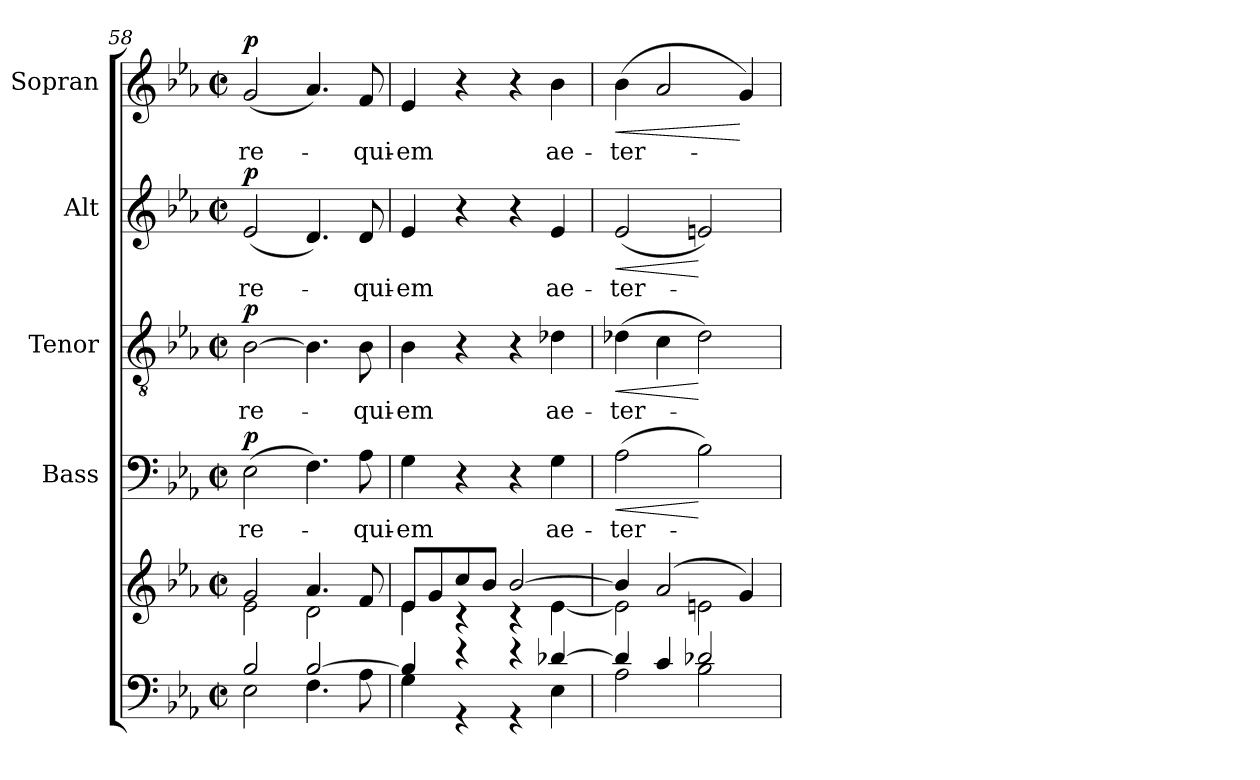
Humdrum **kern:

**kern	**kern	**kern	**text	**dynam	**kern	**text	**dynam	**kern	**text	**dynam	**kern	**text	**dynam
*part5	*part5	*part4	*part4	*part4	*part3	*part3	*part3	*part2	*part2	*part2	*part1	*part1	*part1
*staff6	*staff5	*staff4	*staff4	*staff4	*staff3	*staff3	*staff3	*staff2	*staff2	*staff2	*staff1	*staff1	*staff1
*	*	*I"Bass	*	*	*I"Tenor	*	*	*I"Alt	*	*	*I"Sopran	*	*
*	*	*I'B.	*	*	*I'T.	*	*	*I'A.	*	*	*I'S.	*	*
*clefF4	*clefG2	*clefF4	*	*	*clefGv2	*	*	*clefG2	*	*	*clefG2	*	*
*k[b-e-a-]	*k[b-e-a-]	*k[b-e-a-]	*	*	*k[b-e-a-]	*	*	*k[b-e-a-]	*	*	*k[b-e-a-]	*	*
*E-:	*E-:	*E-:	*	*	*E-:	*	*	*E-:	*	*	*E-:	*	*
*M2/2	*M2/2	*M2/2	*	*	*M2/2	*	*	*M2/2	*	*	*M2/2	*	*
*met(c|)	*met(c|)	*met(c|)	*	*	*met(c|)	*	*	*met(c|)	*	*	*met(c|)	*	*
=58	=58	=58	=58	=58	=58	=58	=58	=58	=58	=58	=58	=58	=58
*^	*^	*	*	*	*	*	*	*	*	*	*	*	*
!	!	!	!	!	!LO:LY:b	!LO:DY:a	!	!LO:LY:b	!LO:DY:a	!	!LO:LY:b	!LO:DY:a	!	!LO:LY:b	!LO:DY:a
2B-/	2E-\	2g/	2e-\	(>2E-\	re-	p	[2B-\	re-	p	(<2e-/	re-	p	(<2g/	re-	p
[>2B-/	4.F\	4.a-/	2d\	4.F\)	.	.	4.B-\]	.	.	4.d/)	.	.	4.a-/)	.	.
!	!	!	!	!	!LO:LY:b	!	!	!LO:LY:b	!	!	!LO:LY:b	!	!	!LO:LY:b	!
.	8A-\	8f/	.	8A-\	-qui-	.	8B-\	-qui-	.	8d/	-qui-	.	8f/	-qui-	.
=59	=59	=59	=59	=59	=59	=59	=59	=59	=59	=59	=59	=59	=59	=59	=59
!	!	!	!	!	!LO:LY:b	!	!	!LO:LY:b	!	!	!LO:LY:b	!	!	!LO:LY:b	!
4B-/]	4G\	8e-/L	4e-\	4G\	-em	.	4B-\	-em	.	4e-/	-em	.	4e-/	-em	.
.	.	8g/	.	.	.	.	.	.	.	.	.	.	.	.	.
4r	4r	8cc/	4rc	4r	.	.	4r	.	.	4r	.	.	4r	.	.
.	.	8b-/J	.	.	.	.	.	.	.	.	.	.	.	.	.
4r	4r	[>2b-/	4rc	4r	.	.	4r	.	.	4r	.	.	4r	.	.
!	!	!	!	!	!LO:LY:b	!	!	!LO:LY:b	!	!	!LO:LY:b	!	!	!LO:LY:b	!
[>4d-X/	4E-\	.	[<4e-\	4G\	ae-	.	4d-X\	ae-	.	4e-/	ae-	.	4b-\	ae-	.
=60	=60	=60	=60	=60	=60	=60	=60	=60	=60	=60	=60	=60	=60	=60	=60
!	!	!	!	!	!LO:LY:b	!LO:HP:b	!	!LO:LY:b	!LO:HP:b	!	!LO:LY:b	!LO:HP:b	!	!LO:LY:b	!LO:HP:b
4d-/]	2A-\	4b-/]	2e-\]	(>2A-\	-ter-	<	(>4d-X\	-ter-	<	(<2e-/	-ter-	<	(>4b-\	-ter-	<
4c/	.	(2a-/	.	.	.	.	4c\	.	.	.	.	.	2a-/	.	.
2d-X/	2B-\	.	2en\	2B-\)	.	[	2d-\)	.	[	2en/)	.	[	.	.	.
.	.	4g/)	.	.	.	.	.	.	.	.	.	.	4g/)	.	[
*v	*v	*	*	*	*	*	*	*	*	*	*	*	*	*	*
*	*v	*v	*	*	*	*	*	*	*	*	*	*	*	*
=	=	=	=	=	=	=	=	=	=	=	=	=	=
*-	*-	*-	*-	*-	*-	*-	*-	*-	*-	*-	*-	*-	*-
